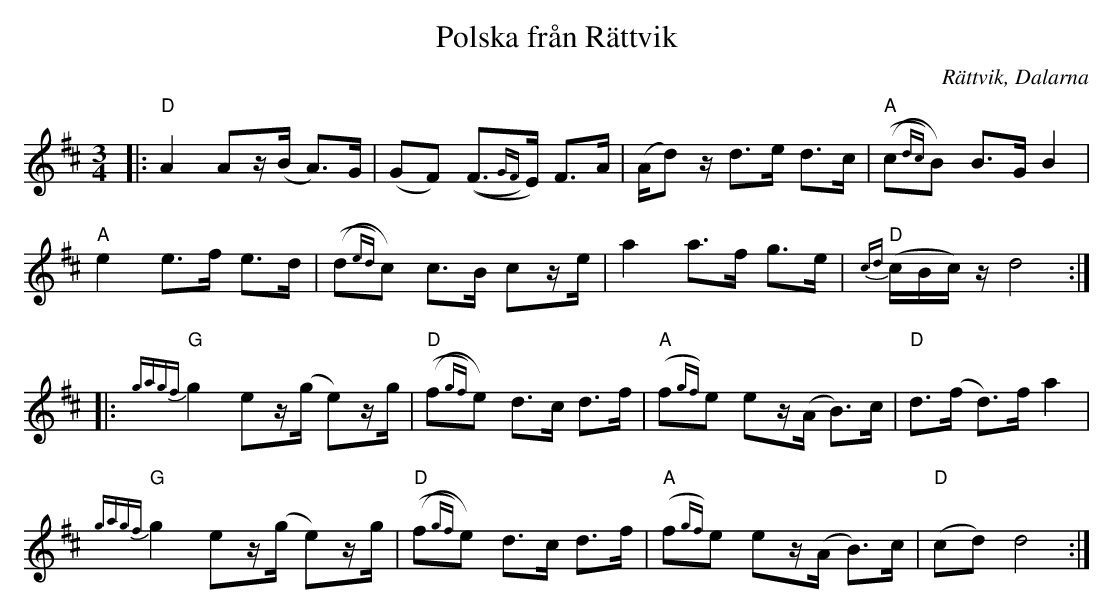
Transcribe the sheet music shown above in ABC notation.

X:1
T:Polska från Rättvik
O:Rättvik, Dalarna
M:3/4
L:1/8
K:D
|:"D"A2 Az/(B/ A>)G|(GF) ((F>{GF})E) F>A|(A/d)z/ d>e d>c|"A"((c{dc})B) B>G B2|
"A"e2 e>f e>d|((d{ed})c) c>B cz/e/|a2 a>f g>e|"D"{cd}(c/B/c/)z/ d4:|
|:"G"{gagf}g2 ez/(g/ e)z/g/|"D"((f{gf})e) d>c d>f|"A"(f{gf})e ez/(A/ B>)c|"D"d>(f d>)f a2|
"G"{gagf}g2 ez/(g/ e)z/g/|"D"((f{gf})e) d>c d>f|"A"(f{gf})e ez/(A/ B>)c|"D"(cd) d4:|
